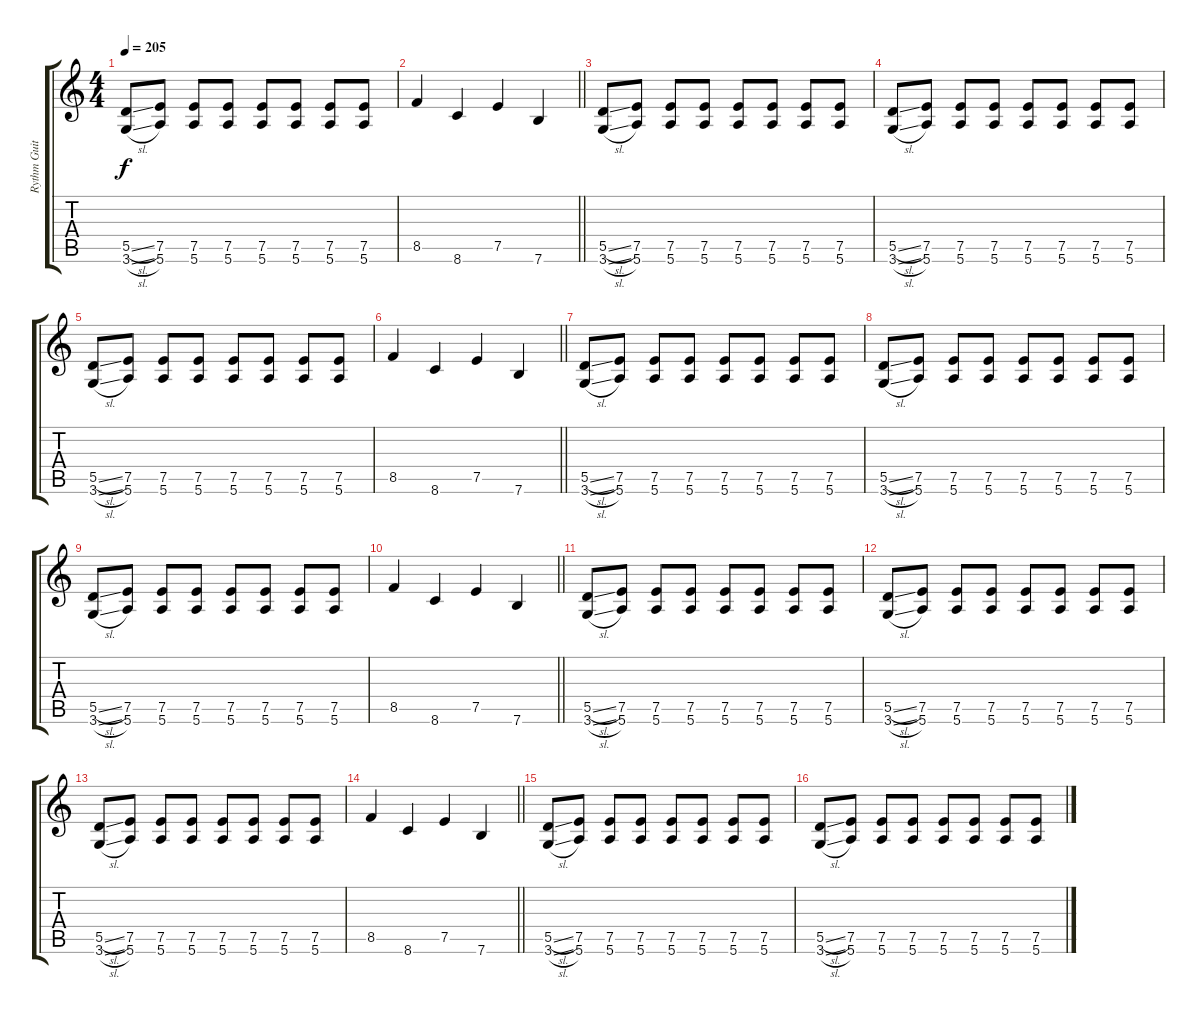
\track ("Rythm Guitar" "Rythm Guit") {instrument distortionguitar}
\staff {score tabs}
\tuning (E4 B3 G3 D3 A2 E2) {hide}
\ts (4 4)
\tempo 205
\clef g2
\ks c
(5.5{sl} 3.6{sl}).8{dy f} (7.5 5.6).8 (7.5 5.6).8 (7.5 5.6).8 (7.5 5.6).8 (7.5 5.6).8 (7.5 5.6).8 (7.5 5.6).8 |
\barLineRight lightlight
8.5.4 8.6.4 7.5.4 7.6.4 |
(5.5{sl} 3.6{sl}).8 (7.5 5.6).8 (7.5 5.6).8 (7.5 5.6).8 (7.5 5.6).8 (7.5 5.6).8 (7.5 5.6).8 (7.5 5.6).8 |
(5.5{sl} 3.6{sl}).8 (7.5 5.6).8 (7.5 5.6).8 (7.5 5.6).8 (7.5 5.6).8 (7.5 5.6).8 (7.5 5.6).8 (7.5 5.6).8 |
(5.5{sl} 3.6{sl}).8 (7.5 5.6).8 (7.5 5.6).8 (7.5 5.6).8 (7.5 5.6).8 (7.5 5.6).8 (7.5 5.6).8 (7.5 5.6).8 |
\barLineRight lightlight
8.5.4 8.6.4 7.5.4 7.6.4 |
(5.5{sl} 3.6{sl}).8 (7.5 5.6).8 (7.5 5.6).8 (7.5 5.6).8 (7.5 5.6).8 (7.5 5.6).8 (7.5 5.6).8 (7.5 5.6).8 |
(5.5{sl} 3.6{sl}).8 (7.5 5.6).8 (7.5 5.6).8 (7.5 5.6).8 (7.5 5.6).8 (7.5 5.6).8 (7.5 5.6).8 (7.5 5.6).8 |
(5.5{sl} 3.6{sl}).8 (7.5 5.6).8 (7.5 5.6).8 (7.5 5.6).8 (7.5 5.6).8 (7.5 5.6).8 (7.5 5.6).8 (7.5 5.6).8 |
\barLineRight lightlight
8.5.4 8.6.4 7.5.4 7.6.4 |
(5.5{sl} 3.6{sl}).8 (7.5 5.6).8 (7.5 5.6).8 (7.5 5.6).8 (7.5 5.6).8 (7.5 5.6).8 (7.5 5.6).8 (7.5 5.6).8 |
(5.5{sl} 3.6{sl}).8 (7.5 5.6).8 (7.5 5.6).8 (7.5 5.6).8 (7.5 5.6).8 (7.5 5.6).8 (7.5 5.6).8 (7.5 5.6).8 |
(5.5{sl} 3.6{sl}).8 (7.5 5.6).8 (7.5 5.6).8 (7.5 5.6).8 (7.5 5.6).8 (7.5 5.6).8 (7.5 5.6).8 (7.5 5.6).8 |
\barLineRight lightlight
8.5.4 8.6.4 7.5.4 7.6.4 |
(5.5{sl} 3.6{sl}).8 (7.5 5.6).8 (7.5 5.6).8 (7.5 5.6).8 (7.5 5.6).8 (7.5 5.6).8 (7.5 5.6).8 (7.5 5.6).8 |
(5.5{sl} 3.6{sl}).8 (7.5 5.6).8 (7.5 5.6).8 (7.5 5.6).8 (7.5 5.6).8 (7.5 5.6).8 (7.5 5.6).8 (7.5 5.6).8
